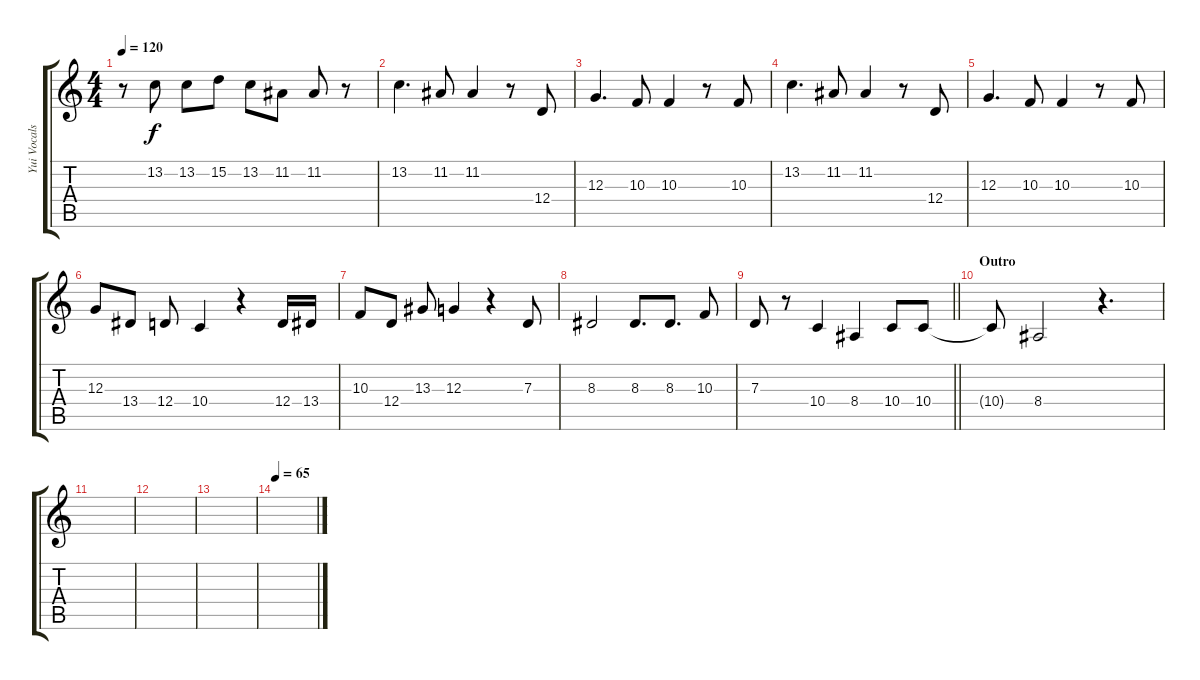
\track ("Yui Vocals" "Yui Vocals") {instrument choiraahs}
\staff {score tabs}
\tuning (E4 B3 G3 D3 A2 E2) {hide}
\ts (4 4)
\tempo 120
\clef g2
\ks c
r.8{dy f} 13.2.8 13.2.8 15.2.8 13.2.8 11.2.8 11.2.8 r.8 |
13.2.4{d} 11.2.8 11.2.4 r.8 12.4.8 |
12.3.4{d} 10.3.8 10.3.4 r.8 10.3.8 |
13.2.4{d} 11.2.8 11.2.4 r.8 12.4.8 |
12.3.4{d} 10.3.8 10.3.4 r.8 10.3.8 |
12.3.8 13.4.8 12.4.8 10.4.4 r.4 12.4.16 13.4.16 |
10.3.8 12.4.8 13.3.8 12.3.4 r.4 7.3.8 |
8.3.2 8.3.8{d} 8.3.8{d} 10.3.8 |
\barLineRight lightlight
7.3.8 r.8 10.4.4 8.4.4 10.4.8 10.4.8 |
\section ("" "Outro")
10.4{t}.8 8.4.2 r.4{d} |
|
|
|
\tempo 65
